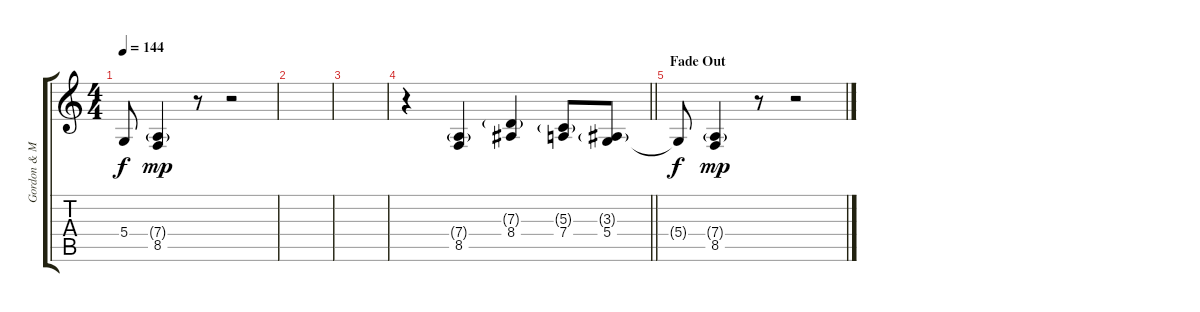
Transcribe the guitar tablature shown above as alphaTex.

\track ("Gordon & Matt Vocals" "Gordon & M") {instrument clarinet}
\staff {score tabs}
\tuning (E4 B3 G3 D3 A2 E2) {hide}
\ts (4 4)
\tempo 144
\clef g2
\ks c
5.4{t}.8{dy f} (7.4{g} 8.5).4{dy mp} r.8 r.2 |
|
|
\barLineRight lightlight
r.4 (7.4{g} 8.5).4 (7.3{g} 8.4).4 (5.3{g} 7.4).8 (3.3{g} 5.4).8 |
\section ("" "Fade Out")
5.4{t}.8{dy f} (7.4{g} 8.5).4{dy mp} r.8 r.2
